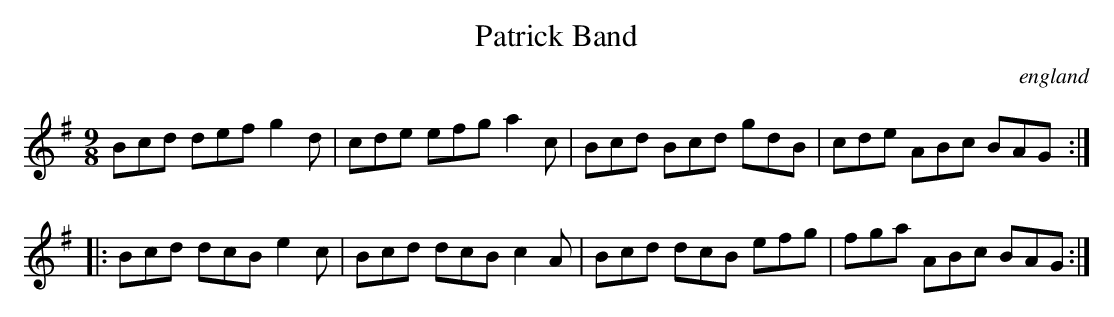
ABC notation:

X:1
T:Patrick Band
O:england
M:9/8
L:1/8
K:G
Bcd def g2d | cde efg a2c |\
Bcd Bcd gdB | cde ABc BAG :|
|:Bcd dcB e2c | Bcd dcB c2A | \
Bcd dcB efg | fga ABc BAG :|
